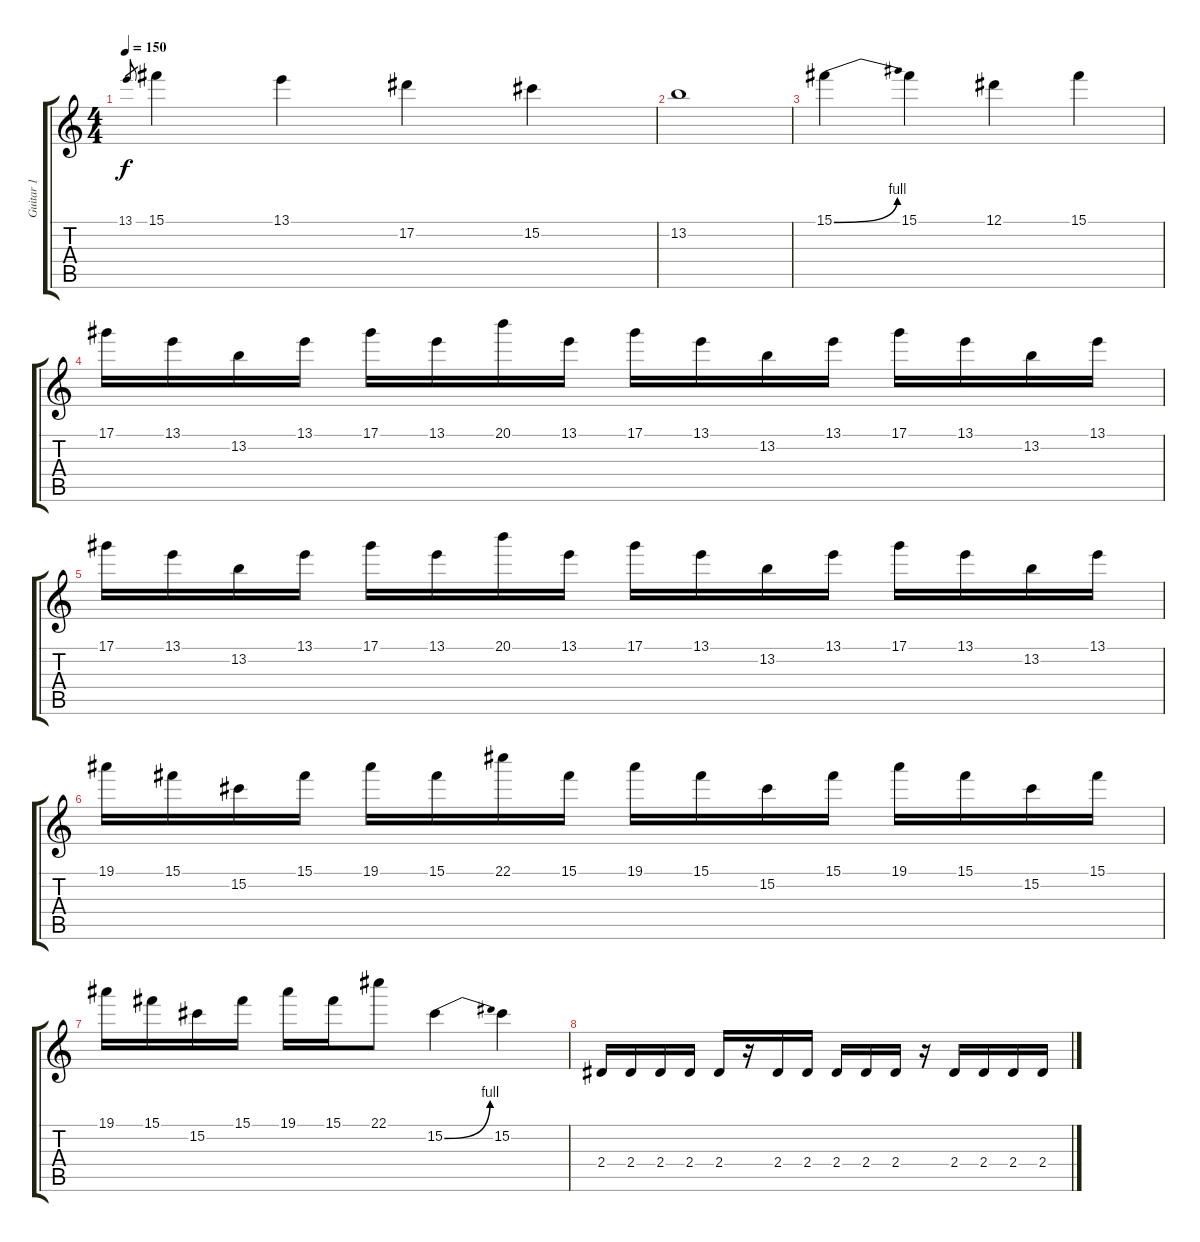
\track ("Guitar 1" "Guitar 1") {instrument distortionguitar}
\staff {score tabs}
\tuning (Eb4 Bb3 Gb3 Db3 Ab2 Eb2) {hide}
\ts (4 4)
\tempo 150
\clef g2
\ks c
13.1.8{gr dy f} 15.1.4 13.1.4 17.2.4 15.2.4 |
13.2.1 |
15.1{be (bend 0 0 60 4)}.4 15.1.4 12.1.4 15.1.4 |
17.1.16 13.1.16 13.2.16 13.1.16 17.1.16 13.1.16 20.1.16 13.1.16 17.1.16 13.1.16 13.2.16 13.1.16 17.1.16 13.1.16 13.2.16 13.1.16 |
17.1.16 13.1.16 13.2.16 13.1.16 17.1.16 13.1.16 20.1.16 13.1.16 17.1.16 13.1.16 13.2.16 13.1.16 17.1.16 13.1.16 13.2.16 13.1.16 |
19.1.16 15.1.16 15.2.16 15.1.16 19.1.16 15.1.16 22.1.16 15.1.16 19.1.16 15.1.16 15.2.16 15.1.16 19.1.16 15.1.16 15.2.16 15.1.16 |
19.1.16 15.1.16 15.2.16 15.1.16 19.1.16 15.1.16 22.1.8 15.2{be (bend 0 0 60 4)}.4 15.2.4 |
2.4.16 2.4.16 2.4.16 2.4.16 2.4.16 r.16 2.4.16 2.4.16 2.4.16 2.4.16 2.4.16 r.16 2.4.16 2.4.16 2.4.16 2.4.16
